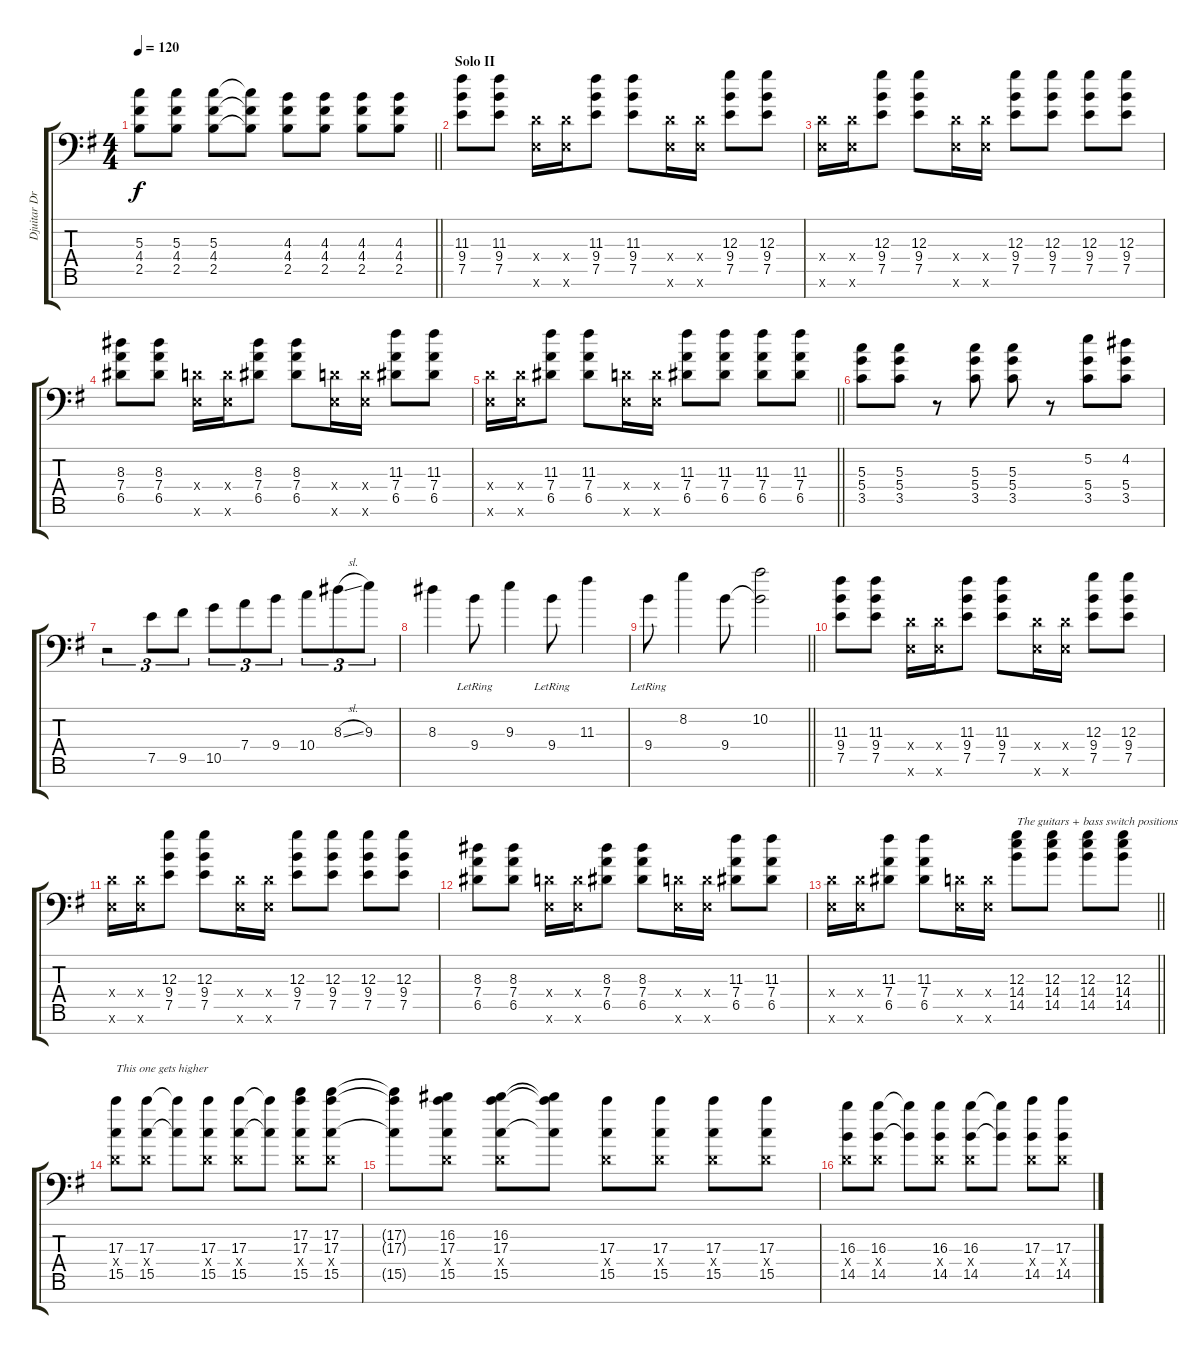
\track ("Djuitar Dropped A" "Djuitar Dr") {instrument distortionguitar}
\staff {score tabs}
\tuning (E4 B3 G3 D3 A2 E2 A1) {hide}
\ts (4 4)
\tempo 120
\clef f4
\barLineRight lightlight
\ks eminor
(5.3{t} 4.4{t} 2.5{t}).8{dy f} (5.3 4.4 2.5).8 (5.3 4.4 2.5).8 (5.3{t} 4.4{t} 2.5{t}).8 (4.3 4.4 2.5).8{balance 8} (4.3 4.4 2.5).8 (4.3 4.4 2.5).8 (4.3 4.4 2.5).8 |
\section ("" "Solo II")
(11.3 9.4 7.5).8 (11.3 9.4 7.5).8 (0.4{x} 0.6{x}).16 (0.4{x} 0.6{x}).16 (11.3 9.4 7.5).8 (11.3 9.4 7.5).8 (0.4{x} 0.6{x}).16 (0.4{x} 0.6{x}).16 (12.3 9.4 7.5).8 (12.3 9.4 7.5).8 |
(0.4{x} 0.6{x}).16 (0.4{x} 0.6{x}).16 (12.3 9.4 7.5).8 (12.3 9.4 7.5).8 (0.4{x} 0.6{x}).16 (0.4{x} 0.6{x}).16 (12.3 9.4 7.5).8 (12.3 9.4 7.5).8 (12.3 9.4 7.5).8 (12.3 9.4 7.5).8 |
(8.3 7.4 6.5).8 (8.3 7.4 6.5).8 (0.4{x} 0.6{x}).16 (0.4{x} 0.6{x}).16 (8.3 7.4 6.5).8 (8.3 7.4 6.5).8 (0.4{x} 0.6{x}).16 (0.4{x} 0.6{x}).16 (11.3 7.4 6.5).8 (11.3 7.4 6.5).8 |
\barLineRight lightlight
(0.4{x} 0.6{x}).16 (0.4{x} 0.6{x}).16 (11.3 7.4 6.5).8 (11.3 7.4 6.5).8 (0.4{x} 0.6{x}).16 (0.4{x} 0.6{x}).16 (11.3 7.4 6.5).8 (11.3 7.4 6.5).8 (11.3 7.4 6.5).8 (11.3 7.4 6.5).8 |
(5.3 5.4 3.5).8 (5.3 5.4 3.5).8 r.8 (5.3 5.4 3.5).8 (5.3 5.4 3.5).8 r.8 (5.2 5.4 3.5).8 (4.2 5.4 3.5).8 |
r.2{tu (3 2) volume 16} 7.5.8{tu (3 2)} 9.5.8{tu (3 2)} 10.5.8{tu (3 2)} 7.4.8{tu (3 2)} 9.4.8{tu (3 2)} 10.4.8{tu (3 2)} 8.3{sl}.8{tu (3 2)} 9.3.8{tu (3 2)} |
8.3.4 9.4{lr}.8 9.3.4 9.4{lr}.8 11.3.4 |
\barLineRight lightlight
9.4{lr}.8 8.2.4 9.4.8 (10.2 9.4{t}).2 |
(11.3 9.4 7.5).8{volume 15} (11.3 9.4 7.5).8 (0.4{x} 0.6{x}).16 (0.4{x} 0.6{x}).16 (11.3 9.4 7.5).8 (11.3 9.4 7.5).8 (0.4{x} 0.6{x}).16 (0.4{x} 0.6{x}).16 (12.3 9.4 7.5).8 (12.3 9.4 7.5).8 |
(0.4{x} 0.6{x}).16 (0.4{x} 0.6{x}).16 (12.3 9.4 7.5).8 (12.3 9.4 7.5).8 (0.4{x} 0.6{x}).16 (0.4{x} 0.6{x}).16 (12.3 9.4 7.5).8 (12.3 9.4 7.5).8 (12.3 9.4 7.5).8 (12.3 9.4 7.5).8 |
(8.3 7.4 6.5).8 (8.3 7.4 6.5).8 (0.4{x} 0.6{x}).16 (0.4{x} 0.6{x}).16 (8.3 7.4 6.5).8 (8.3 7.4 6.5).8 (0.4{x} 0.6{x}).16 (0.4{x} 0.6{x}).16 (11.3 7.4 6.5).8 (11.3 7.4 6.5).8 |
\barLineRight lightlight
(0.4{x} 0.6{x}).16 (0.4{x} 0.6{x}).16 (11.3 7.4 6.5).8 (11.3 7.4 6.5).8 (0.4{x} 0.6{x}).16 (0.4{x} 0.6{x}).16 (12.3 14.4 14.5).8{txt "The guitars + bass switch positions"} (12.3 14.4 14.5).8 (12.3 14.4 14.5).8 (12.3 14.4 14.5).8 |
(17.3 0.4{x} 15.5).8{txt "This one gets higher"} (17.3 0.4{x} 15.5).8 (17.3{t} 15.5{t}).8 (17.3 0.4{x} 15.5).8 (17.3 0.4{x} 15.5).8 (17.3{t} 15.5{t}).8 (17.2 17.3 0.4{x} 15.5).8 (17.2 17.3 0.4{x} 15.5).8 |
(17.2{t} 17.3{t} 15.5{t}).8 (16.2 17.3 0.4{x} 15.5).8 (16.2 17.3 0.4{x} 15.5).8 (16.2{t} 17.3{t} 15.5{t}).8 (17.3 0.4{x} 15.5).8 (17.3 0.4{x} 15.5).8 (17.3 0.4{x} 15.5).8 (17.3 0.4{x} 15.5).8 |
(16.3 0.4{x} 14.5).8 (16.3 0.4{x} 14.5).8 (16.3{t} 14.5{t}).8 (16.3 0.4{x} 14.5).8 (16.3 0.4{x} 14.5).8 (16.3{t} 14.5{t}).8 (17.3 0.4{x} 14.5).8 (17.3 0.4{x} 14.5).8
